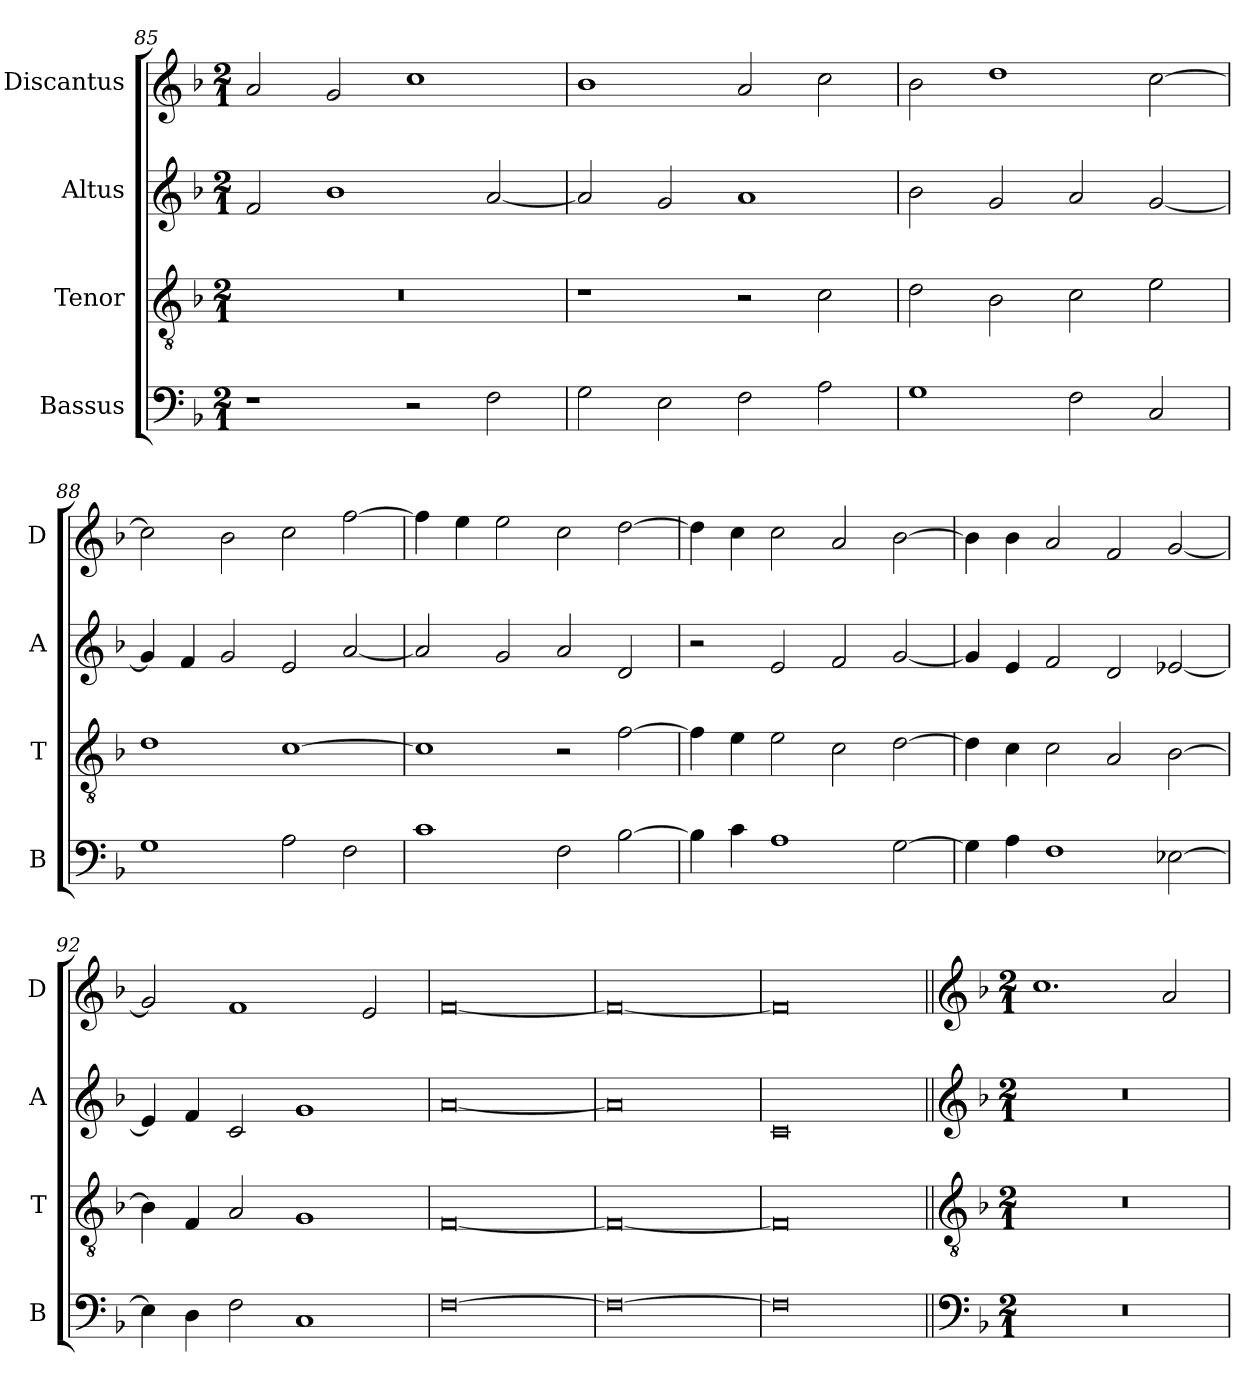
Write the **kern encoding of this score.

**kern	**kern	**kern	**kern
*part4	*part3	*part2	*part1
*staff4	*staff3	*staff2	*staff1
*I"Bassus	*I"Tenor	*I"Altus	*I"Discantus
*I'B	*I'T	*I'A	*I'D
*clefF4	*clefGv2	*clefG2	*clefG2
*k[b-]	*k[b-]	*k[b-]	*k[b-]
*M2/1	*M2/1	*M2/1	*M2/1
=85	=85	=85	=85
1r	0r	2f/	2a/
.	.	1b-	2g/
2r	.	.	1cc
2F\	.	[2a/	.
=86	=86	=86	=86
2G\	1r	2a/]	1b-
2E\	.	2g/	.
2F\	2r	1a	2a/
2A\	2c\	.	2cc\
=87	=87	=87	=87
1G	2d\	2b-\	2b-\
.	2B-\	2g/	1dd
2F\	2c\	2a/	.
2C/	2e\	[2g/	[2cc\
=88	=88	=88	=88
1G	1d	4g/]	2cc\]
.	.	4f/	.
.	.	2g/	2b-\
2A\	[1c	2e/	2cc\
2F\	.	[2a/	[2ff\
=89	=89	=89	=89
1c	1c]	2a/]	4ff\]
.	.	.	4ee\
.	.	2g/	2ee\
2F\	2r	2a/	2cc\
[2B-\	[2f\	2d/	[2dd\
=90	=90	=90	=90
4B-\]	4f\]	2r	4dd\]
4c\	4e\	.	4cc\
1A	2e\	2e/	2cc\
.	2c\	2f/	2a/
[2G\	[2d\	[2g/	[2b-\
=91	=91	=91	=91
4G\]	4d\]	4g/]	4b-\]
4A\	4c\	4e/	4b-\
1F	2c\	2f/	2a/
.	2A/	2d/	2f/
[2E-X\	[2B-\	[2e-X/	[2g/
=92	=92	=92	=92
4E-\]	4B-\]	4e-/]	2g/]
4D\	4F/	4f/	.
2F\	2A/	2c/	1f
1C	1G	1g	.
.	.	.	2e/
=93	=93	=93	=93
[0F	[0F	[0a	[0f
=94	=94	=94	=94
0F_	0F_	0a]	0f_
=95	=95	=95	=95
0F]	0F]	0c	0f]
!!LO:LB:g=z
=96||	=96||	=96||	=96||
*clefF4	*clefGv2	*clefG2	*clefG2
*k[b-]	*k[b-]	*k[b-]	*k[b-]
*M2/1	*M2/1	*M2/1	*M2/1
0r	0r	0r	1.cc
.	.	.	2a/
=	=	=	=
*-	*-	*-	*-
